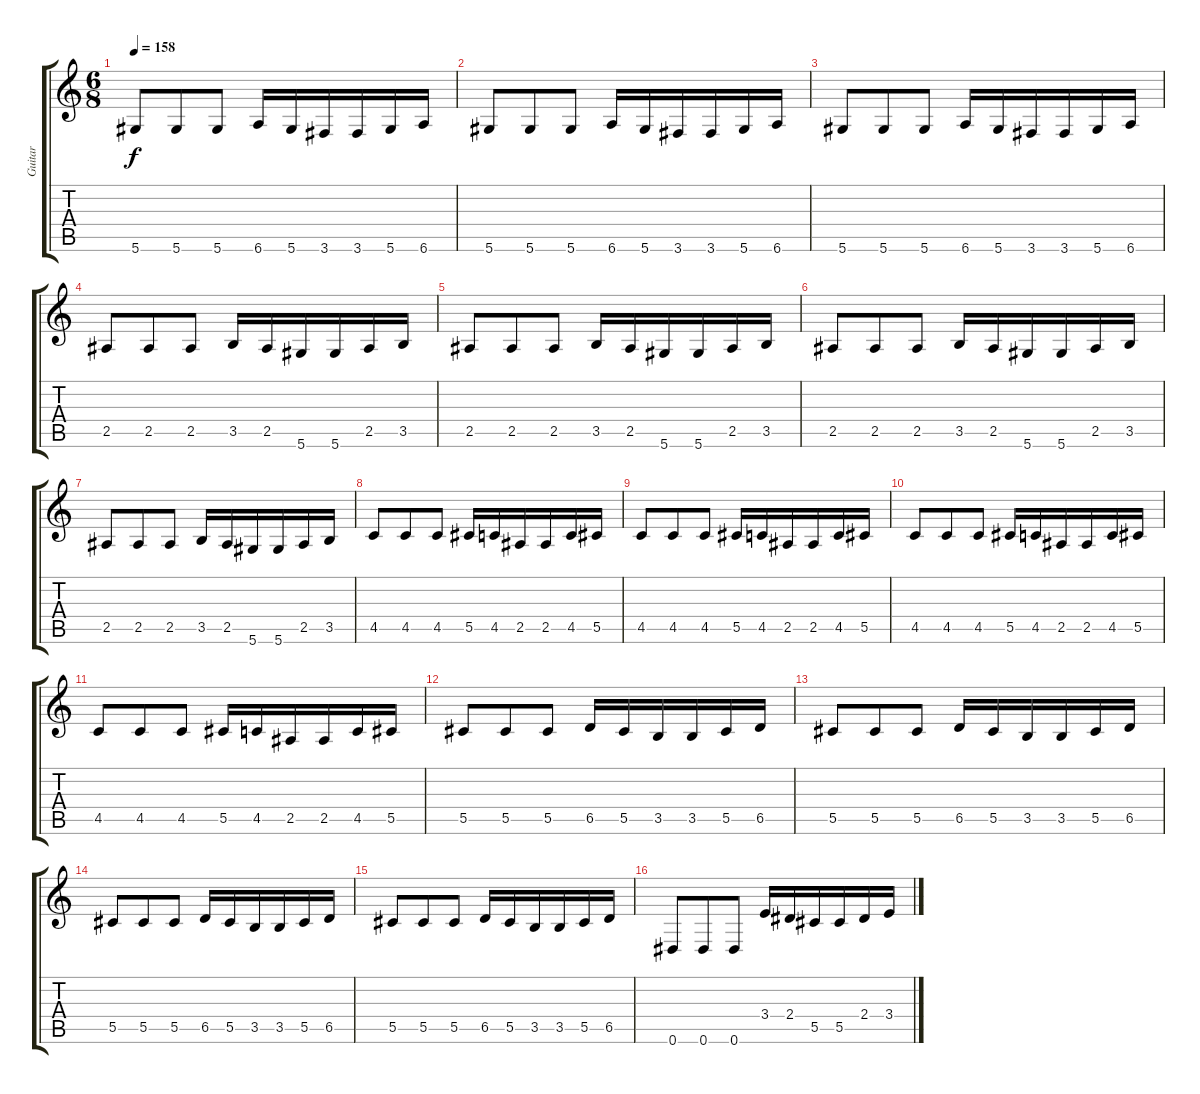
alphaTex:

\track ("Guitar" "Guitar") {instrument distortionguitar}
\staff {score tabs}
\tuning (Eb4 Bb3 Gb3 Db3 Ab2 Eb2) {hide}
\ts (6 8)
\tempo 158
\clef g2
\ks c
5.6.8{dy f} 5.6.8 5.6.8 6.6.16 5.6.16 3.6.16 3.6.16 5.6.16 6.6.16 |
5.6.8 5.6.8 5.6.8 6.6.16 5.6.16 3.6.16 3.6.16 5.6.16 6.6.16 |
5.6.8 5.6.8 5.6.8 6.6.16 5.6.16 3.6.16 3.6.16 5.6.16 6.6.16 |
2.5.8 2.5.8 2.5.8 3.5.16 2.5.16 5.6.16 5.6.16 2.5.16 3.5.16 |
2.5.8 2.5.8 2.5.8 3.5.16 2.5.16 5.6.16 5.6.16 2.5.16 3.5.16 |
2.5.8 2.5.8 2.5.8 3.5.16 2.5.16 5.6.16 5.6.16 2.5.16 3.5.16 |
2.5.8 2.5.8 2.5.8 3.5.16 2.5.16 5.6.16 5.6.16 2.5.16 3.5.16 |
4.5.8 4.5.8 4.5.8 5.5.16 4.5.16 2.5.16 2.5.16 4.5.16 5.5.16 |
4.5.8 4.5.8 4.5.8 5.5.16 4.5.16 2.5.16 2.5.16 4.5.16 5.5.16 |
4.5.8 4.5.8 4.5.8 5.5.16 4.5.16 2.5.16 2.5.16 4.5.16 5.5.16 |
4.5.8 4.5.8 4.5.8 5.5.16 4.5.16 2.5.16 2.5.16 4.5.16 5.5.16 |
5.5.8 5.5.8 5.5.8 6.5.16 5.5.16 3.5.16 3.5.16 5.5.16 6.5.16 |
5.5.8 5.5.8 5.5.8 6.5.16 5.5.16 3.5.16 3.5.16 5.5.16 6.5.16 |
5.5.8 5.5.8 5.5.8 6.5.16 5.5.16 3.5.16 3.5.16 5.5.16 6.5.16 |
5.5.8 5.5.8 5.5.8 6.5.16 5.5.16 3.5.16 3.5.16 5.5.16 6.5.16 |
0.6.8 0.6.8 0.6.8 3.4.16 2.4.16 5.5.16 5.5.16 2.4.16 3.4.16
